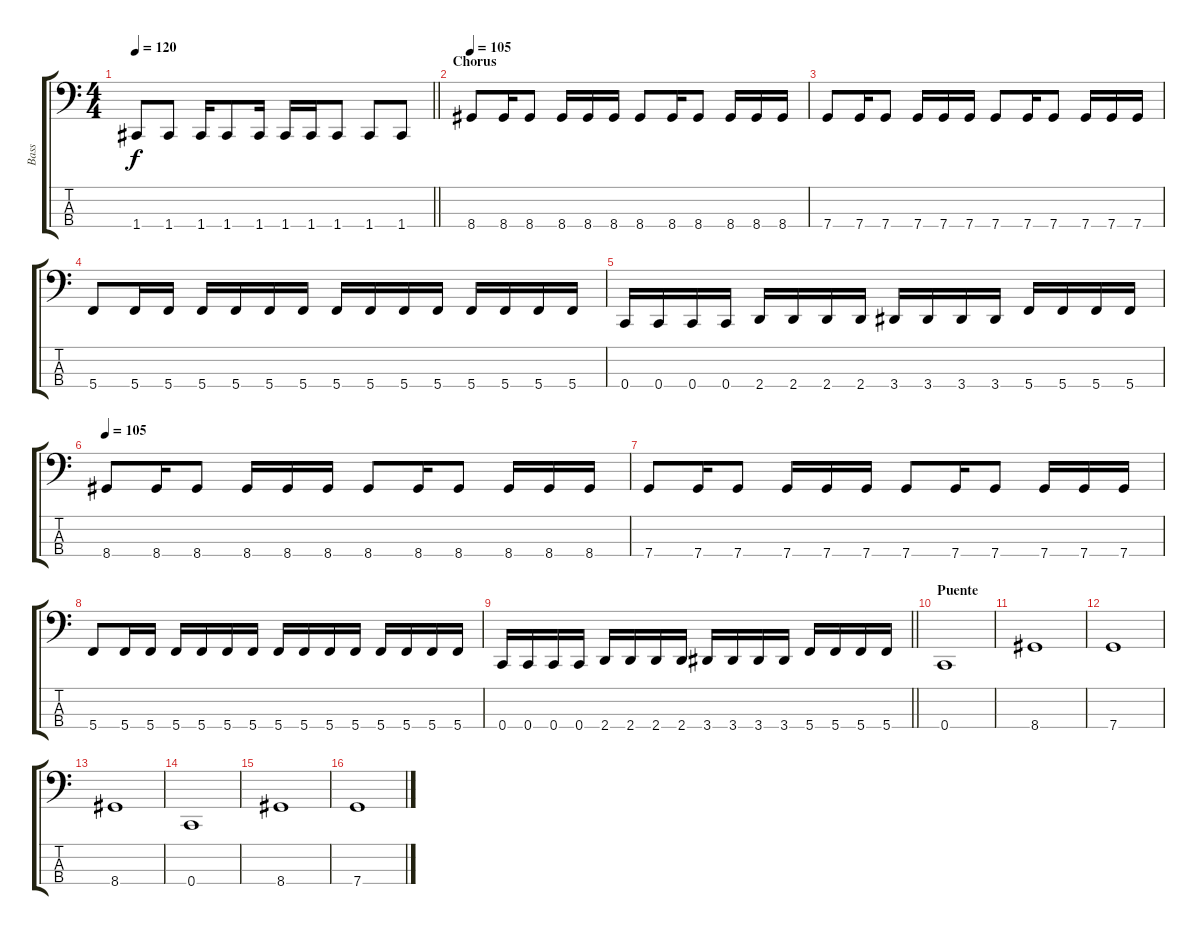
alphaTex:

\track ("Bass" "Bass") {instrument electricbasspick}
\staff {score tabs}
\tuning (Eb2 Bb1 F1 C1) {hide}
\ts (4 4)
\tempo 120
\clef f4
\barLineRight lightlight
\ks c
1.4.8{dy f} 1.4.8 1.4.16 1.4.8 1.4.16 1.4.16 1.4.16 1.4.8 1.4.8 1.4.8 |
\section ("" "Chorus")
\tempo 100
\tempo 105
8.4.8 8.4.16 8.4.8 8.4.16 8.4.16 8.4.16 8.4.8 8.4.16 8.4.8 8.4.16 8.4.16 8.4.16 |
7.4.8 7.4.16 7.4.8 7.4.16 7.4.16 7.4.16 7.4.8 7.4.16 7.4.8 7.4.16 7.4.16 7.4.16 |
5.4.8 5.4.16 5.4.16 5.4.16 5.4.16 5.4.16 5.4.16 5.4.16 5.4.16 5.4.16 5.4.16 5.4.16 5.4.16 5.4.16 5.4.16 |
0.4.16 0.4.16 0.4.16 0.4.16 2.4.16 2.4.16 2.4.16 2.4.16 3.4.16 3.4.16 3.4.16 3.4.16 5.4.16 5.4.16 5.4.16 5.4.16 |
\tempo 105
8.4.8 8.4.16 8.4.8 8.4.16 8.4.16 8.4.16 8.4.8 8.4.16 8.4.8 8.4.16 8.4.16 8.4.16 |
7.4.8 7.4.16 7.4.8 7.4.16 7.4.16 7.4.16 7.4.8 7.4.16 7.4.8 7.4.16 7.4.16 7.4.16 |
5.4.8 5.4.16 5.4.16 5.4.16 5.4.16 5.4.16 5.4.16 5.4.16 5.4.16 5.4.16 5.4.16 5.4.16 5.4.16 5.4.16 5.4.16 |
\barLineRight lightlight
0.4.16 0.4.16 0.4.16 0.4.16 2.4.16 2.4.16 2.4.16 2.4.16 3.4.16 3.4.16 3.4.16 3.4.16 5.4.16 5.4.16 5.4.16 5.4.16 |
\section ("" "Puente")
0.4.1 |
8.4.1 |
7.4.1 |
8.4.1 |
0.4.1 |
8.4.1 |
7.4.1
